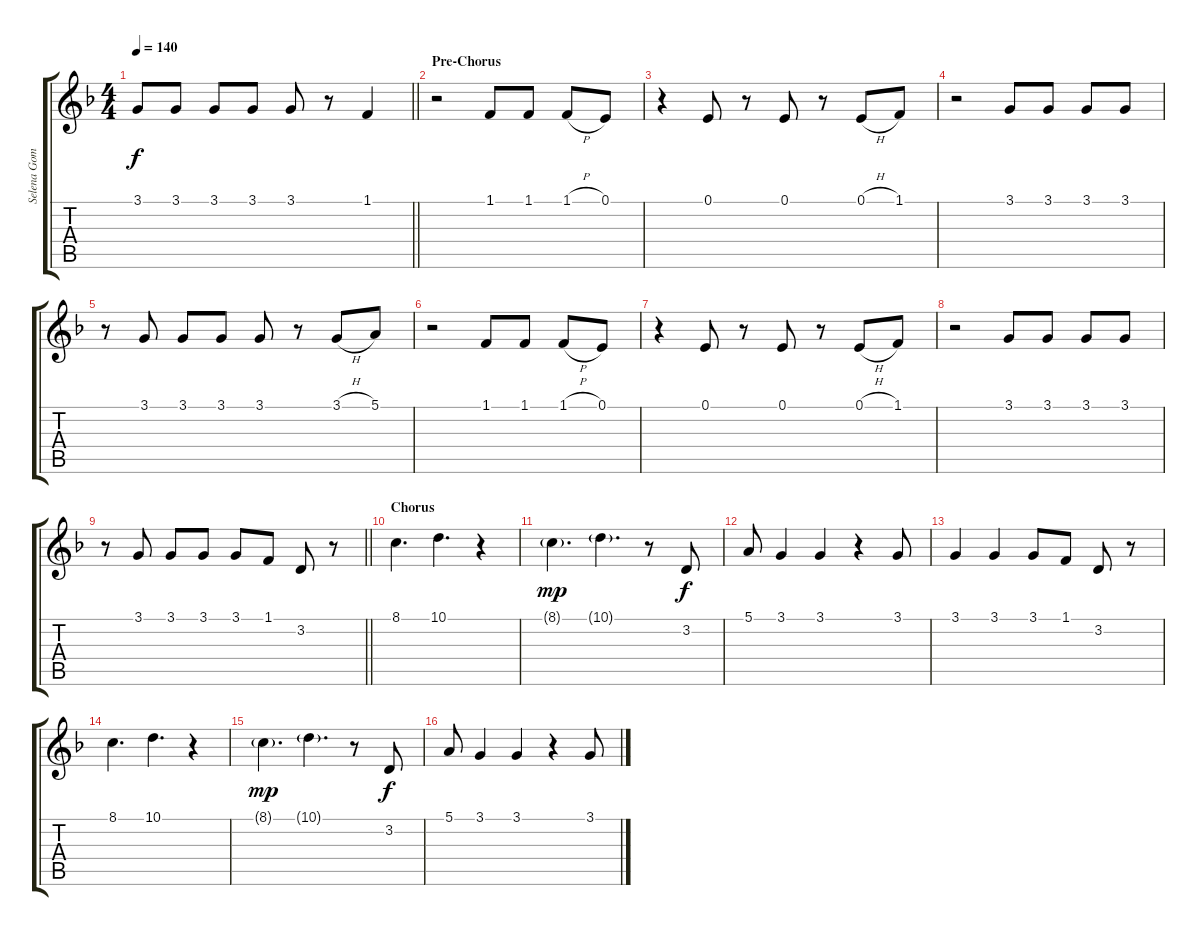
\track ("Selena Gomez[Vox]" "Selena Gom") {instrument clarinet}
\staff {score tabs}
\tuning (E4 B3 G3 D3 A2 E2) {hide}
\ts (4 4)
\tempo 140
\clef g2
\barLineRight lightlight
\ks f
3.1.8{dy f} 3.1.8 3.1.8 3.1.8 3.1.8 r.8 1.1.4 |
\section ("" "Pre-Chorus")
r.2 1.1.8 1.1.8 1.1{h}.8 0.1.8 |
r.4 0.1.8 r.8 0.1.8 r.8 0.1{h}.8 1.1.8 |
r.2 3.1.8 3.1.8 3.1.8 3.1.8 |
r.8 3.1.8 3.1.8 3.1.8 3.1.8 r.8 3.1{h}.8 5.1.8 |
r.2 1.1.8 1.1.8 1.1{h}.8 0.1.8 |
r.4 0.1.8 r.8 0.1.8 r.8 0.1{h}.8 1.1.8 |
r.2 3.1.8 3.1.8 3.1.8 3.1.8 |
\barLineRight lightlight
r.8 3.1.8 3.1.8 3.1.8 3.1.8 1.1.8 3.2.8 r.8 |
\section ("" "Chorus")
8.1.4{d} 10.1.4{d} r.4 |
8.1{g}.4{d dy mp} 10.1{g}.4{d} r.8 3.2.8{dy f} |
5.1.8 3.1.4 3.1.4 r.4 3.1.8 |
3.1.4 3.1.4 3.1.8 1.1.8 3.2.8 r.8 |
8.1.4{d} 10.1.4{d} r.4 |
8.1{g}.4{d dy mp} 10.1{g}.4{d} r.8 3.2.8{dy f} |
5.1.8 3.1.4 3.1.4 r.4 3.1.8
